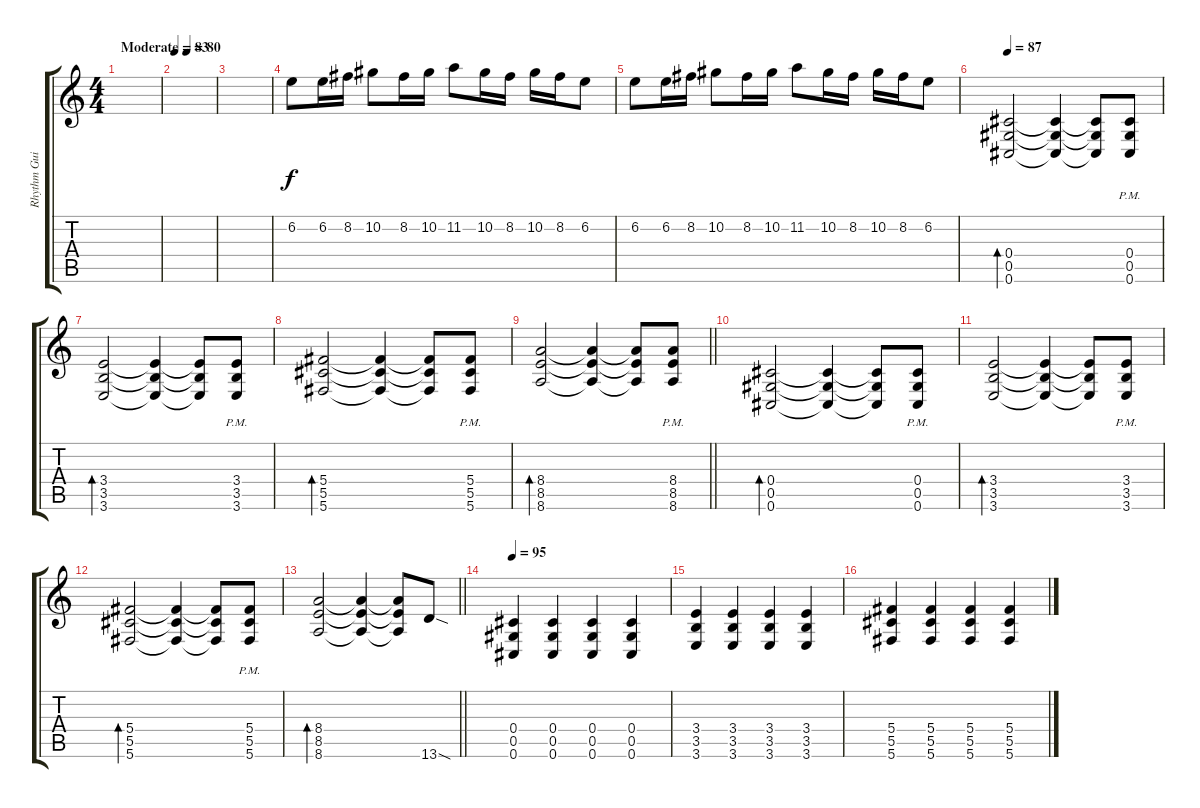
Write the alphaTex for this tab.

\track ("Rhythm Guitar" "Rhythm Gui") {instrument distortionguitar}
\staff {score tabs}
\tuning (Eb4 Bb3 Gb3 Db3 Ab2 Db2) {hide}
\ts (4 4)
\section ("" "")
\tempo (80 "Moderate")
\clef g2
\ks c
|
\tempo 83
|
|
6.2.8 6.2.16 8.2.16 10.2.8 8.2.16 10.2.16 11.2.8 10.2.16 8.2.16 10.2.16 8.2.16 6.2.8 |
6.2.8 6.2.16 8.2.16 10.2.8 8.2.16 10.2.16 11.2.8 10.2.16 8.2.16 10.2.16 8.2.16 6.2.8 |
\tempo 87
(0.4 0.5 0.6).2{bd 60 instrument distortionguitar} (0.4{t} 0.5{t} 0.6{t}).4 (0.4{t} 0.5{t} 0.6{t}).8 (0.4{pm} 0.5{pm} 0.6{pm}).8 |
(3.4 3.5 3.6).2{bd 60} (3.4{t} 3.5{t} 3.6{t}).4 (3.4{t} 3.5{t} 3.6{t}).8 (3.4{pm} 3.5{pm} 3.6{pm}).8 |
(5.4 5.5 5.6).2{bd 60} (5.4{t} 5.5{t} 5.6{t}).4 (5.4{t} 5.5{t} 5.6{t}).8 (5.4{pm} 5.5{pm} 5.6{pm}).8 |
\barLineRight lightlight
(8.4 8.5 8.6).2{bd 60} (8.4{t} 8.5{t} 8.6{t}).4 (8.4{t} 8.5{t} 8.6{t}).8 (8.4{pm} 8.5{pm} 8.6{pm}).8 |
\section ("" "")
(0.4 0.5 0.6).2{bd 60} (0.4{t} 0.5{t} 0.6{t}).4 (0.4{t} 0.5{t} 0.6{t}).8 (0.4{pm} 0.5{pm} 0.6{pm}).8 |
(3.4 3.5 3.6).2{bd 60} (3.4{t} 3.5{t} 3.6{t}).4 (3.4{t} 3.5{t} 3.6{t}).8 (3.4{pm} 3.5{pm} 3.6{pm}).8 |
(5.4 5.5 5.6).2{bd 60} (5.4{t} 5.5{t} 5.6{t}).4 (5.4{t} 5.5{t} 5.6{t}).8 (5.4{pm} 5.5{pm} 5.6{pm}).8 |
\barLineRight lightlight
(8.4 8.5 8.6).2{bd 60} (8.4{t} 8.5{t} 8.6{t}).4 (8.4{t} 8.5{t} 8.6{t}).8 13.6{sod}.8 |
\section ("" "")
\tempo 95
(0.4 0.5 0.6).4 (0.4 0.5 0.6).4 (0.4 0.5 0.6).4 (0.4 0.5 0.6).4 |
(3.4 3.5 3.6).4 (3.4 3.5 3.6).4 (3.4 3.5 3.6).4 (3.4 3.5 3.6).4 |
(5.4 5.5 5.6).4 (5.4 5.5 5.6).4 (5.4 5.5 5.6).4 (5.4 5.5 5.6).4
